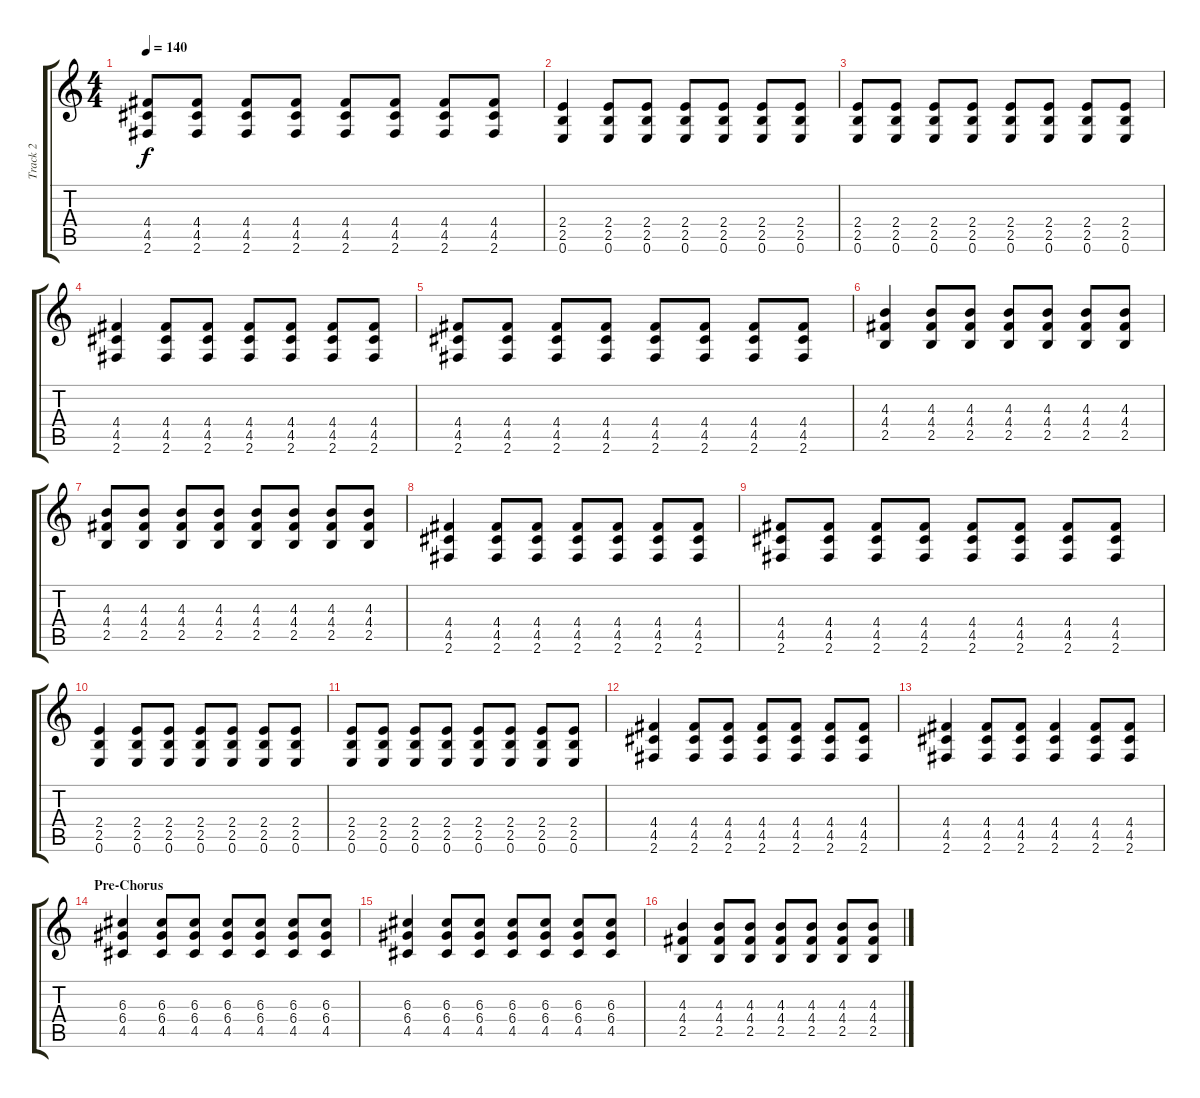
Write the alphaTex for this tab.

\track ("Track 2" "Track 2") {instrument acousticguitarnylon}
\staff {score tabs}
\tuning (E4 B3 G3 D3 A2 E2) {hide}
\ts (4 4)
\tempo 140
\clef g2
\ks c
(4.4 4.5 2.6).8{dy f} (4.4 4.5 2.6).8 (4.4 4.5 2.6).8 (4.4 4.5 2.6).8 (4.4 4.5 2.6).8 (4.4 4.5 2.6).8 (4.4 4.5 2.6).8 (4.4 4.5 2.6).8 |
(2.4 2.5 0.6).4 (2.4 2.5 0.6).8 (2.4 2.5 0.6).8 (2.4 2.5 0.6).8 (2.4 2.5 0.6).8 (2.4 2.5 0.6).8 (2.4 2.5 0.6).8 |
(2.4 2.5 0.6).8 (2.4 2.5 0.6).8 (2.4 2.5 0.6).8 (2.4 2.5 0.6).8 (2.4 2.5 0.6).8 (2.4 2.5 0.6).8 (2.4 2.5 0.6).8 (2.4 2.5 0.6).8 |
(4.4 4.5 2.6).4 (4.4 4.5 2.6).8 (4.4 4.5 2.6).8 (4.4 4.5 2.6).8 (4.4 4.5 2.6).8 (4.4 4.5 2.6).8 (4.4 4.5 2.6).8 |
(4.4 4.5 2.6).8 (4.4 4.5 2.6).8 (4.4 4.5 2.6).8 (4.4 4.5 2.6).8 (4.4 4.5 2.6).8 (4.4 4.5 2.6).8 (4.4 4.5 2.6).8 (4.4 4.5 2.6).8 |
(4.3 4.4 2.5).4 (4.3 4.4 2.5).8 (4.3 4.4 2.5).8 (4.3 4.4 2.5).8 (4.3 4.4 2.5).8 (4.3 4.4 2.5).8 (4.3 4.4 2.5).8 |
(4.3 4.4 2.5).8 (4.3 4.4 2.5).8 (4.3 4.4 2.5).8 (4.3 4.4 2.5).8 (4.3 4.4 2.5).8 (4.3 4.4 2.5).8 (4.3 4.4 2.5).8 (4.3 4.4 2.5).8 |
(4.4 4.5 2.6).4 (4.4 4.5 2.6).8 (4.4 4.5 2.6).8 (4.4 4.5 2.6).8 (4.4 4.5 2.6).8 (4.4 4.5 2.6).8 (4.4 4.5 2.6).8 |
(4.4 4.5 2.6).8 (4.4 4.5 2.6).8 (4.4 4.5 2.6).8 (4.4 4.5 2.6).8 (4.4 4.5 2.6).8 (4.4 4.5 2.6).8 (4.4 4.5 2.6).8 (4.4 4.5 2.6).8 |
(2.4 2.5 0.6).4 (2.4 2.5 0.6).8 (2.4 2.5 0.6).8 (2.4 2.5 0.6).8 (2.4 2.5 0.6).8 (2.4 2.5 0.6).8 (2.4 2.5 0.6).8 |
(2.4 2.5 0.6).8 (2.4 2.5 0.6).8 (2.4 2.5 0.6).8 (2.4 2.5 0.6).8 (2.4 2.5 0.6).8 (2.4 2.5 0.6).8 (2.4 2.5 0.6).8 (2.4 2.5 0.6).8 |
(4.4 4.5 2.6).4 (4.4 4.5 2.6).8 (4.4 4.5 2.6).8 (4.4 4.5 2.6).8 (4.4 4.5 2.6).8 (4.4 4.5 2.6).8 (4.4 4.5 2.6).8 |
(4.4 4.5 2.6).4 (4.4 4.5 2.6).8 (4.4 4.5 2.6).8 (4.4 4.5 2.6).4 (4.4 4.5 2.6).8 (4.4 4.5 2.6).8 |
\section ("" "Pre-Chorus")
(6.3 6.4 4.5).4 (6.3 6.4 4.5).8 (6.3 6.4 4.5).8 (6.3 6.4 4.5).8 (6.3 6.4 4.5).8 (6.3 6.4 4.5).8 (6.3 6.4 4.5).8 |
(6.3 6.4 4.5).4 (6.3 6.4 4.5).8 (6.3 6.4 4.5).8 (6.3 6.4 4.5).8 (6.3 6.4 4.5).8 (6.3 6.4 4.5).8 (6.3 6.4 4.5).8 |
(4.3 4.4 2.5).4 (4.3 4.4 2.5).8 (4.3 4.4 2.5).8 (4.3 4.4 2.5).8 (4.3 4.4 2.5).8 (4.3 4.4 2.5).8 (4.3 4.4 2.5).8
